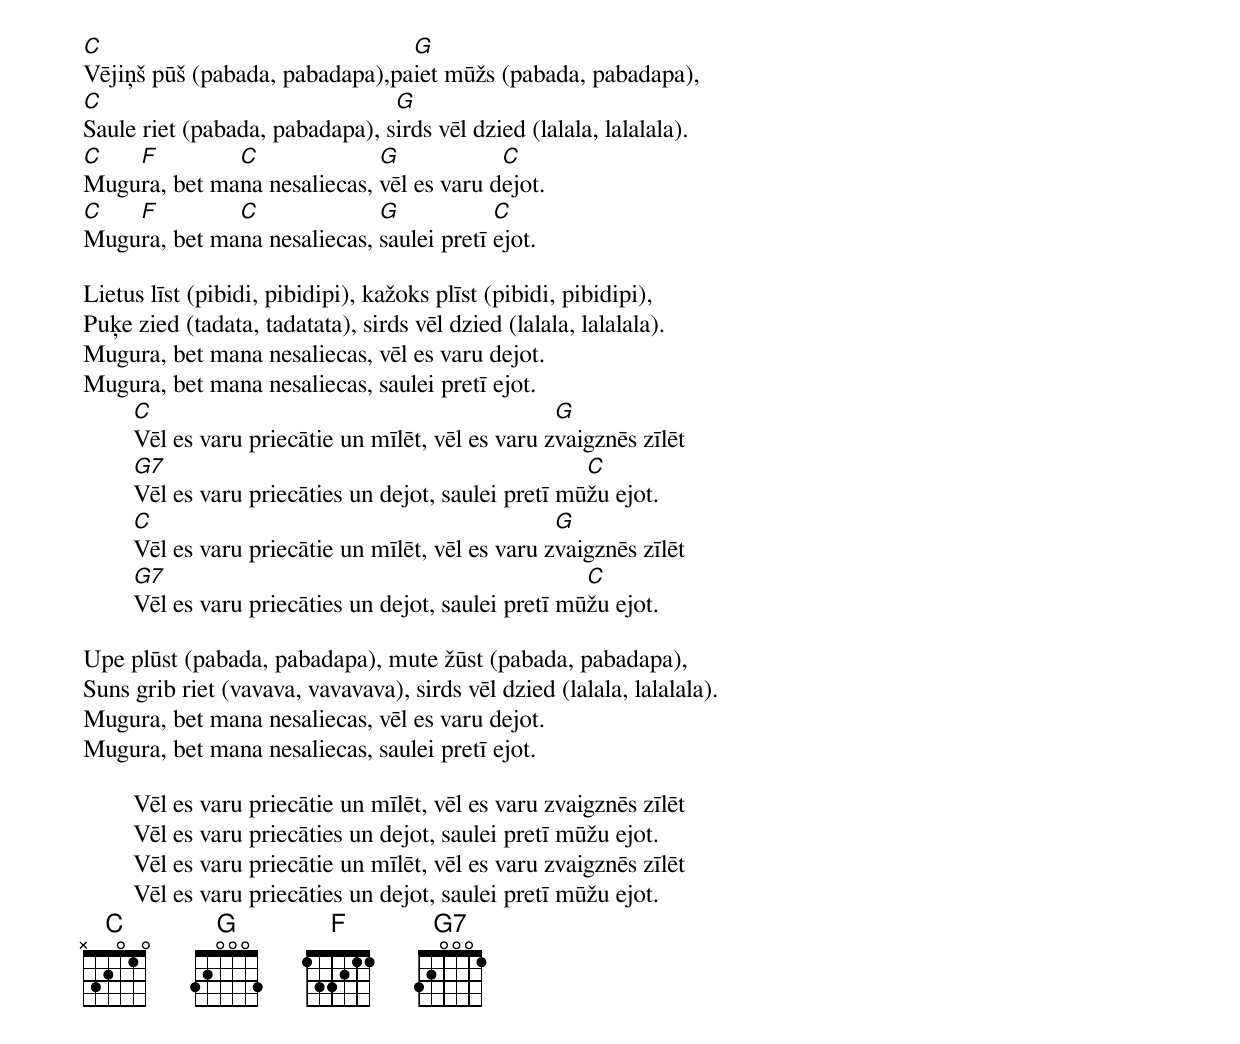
C				G
Vējiņš pūš (pabada, pabadapa),paiet mūžs (pabada, pabadapa),
C				G
Saule riet (pabada, pabadapa), sirds vēl dzied (lalala, lalalala).
C   F	      C		     G	          C
Mugura, bet mana nesaliecas, vēl es varu dejot.
C   F	      C		     G	          C
Mugura, bet mana nesaliecas, saulei pretī ejot.

Lietus līst (pibidi, pibidipi), kažoks plīst (pibidi, pibidipi),
Puķe zied (tadata, tadatata), sirds vēl dzied (lalala, lalalala).
Mugura, bet mana nesaliecas, vēl es varu dejot.
Mugura, bet mana nesaliecas, saulei pretī ejot.
	C					     G
	Vēl es varu priecātie un mīlēt, vēl es varu zvaigznēs zīlēt
	G7					        C
	Vēl es varu priecāties un dejot, saulei pretī mūžu ejot.
	C					     G
	Vēl es varu priecātie un mīlēt, vēl es varu zvaigznēs zīlēt
	G7					        C
	Vēl es varu priecāties un dejot, saulei pretī mūžu ejot.

Upe plūst (pabada, pabadapa), mute žūst (pabada, pabadapa),
Suns grib riet (vavava, vavavava), sirds vēl dzied (lalala, lalalala).
Mugura, bet mana nesaliecas, vēl es varu dejot.
Mugura, bet mana nesaliecas, saulei pretī ejot.

	Vēl es varu priecātie un mīlēt, vēl es varu zvaigznēs zīlēt
	Vēl es varu priecāties un dejot, saulei pretī mūžu ejot.
	Vēl es varu priecātie un mīlēt, vēl es varu zvaigznēs zīlēt
	Vēl es varu priecāties un dejot, saulei pretī mūžu ejot.
